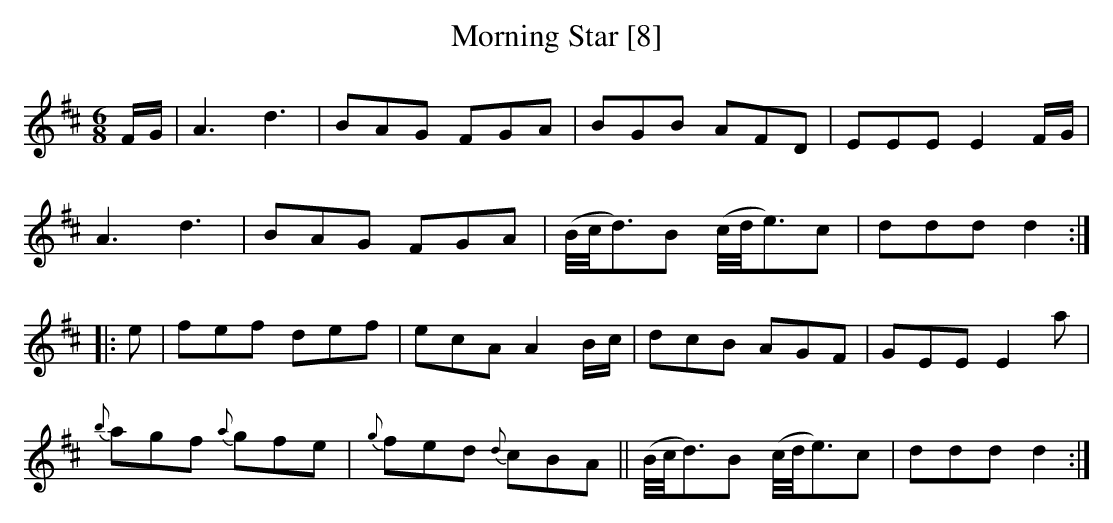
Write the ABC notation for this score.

X:1
T:Morning Star [8]
M:6/8
L:1/8
K:D
F/G/|A3d3|BAG FGA|BGB AFD|EEE E2 F/G/|
A3d3|BAG FGA|(B/4c/<d)B (c/4d/<e)c|ddd d2:|
|:e|fef def|ecA A2B/c/|dcB AGF|GEE E2a|
{b}agf {a}gfe|{g}fed {d}cBA||(B/4c/<d)B (c/4d/<e)c|ddd d2:|
